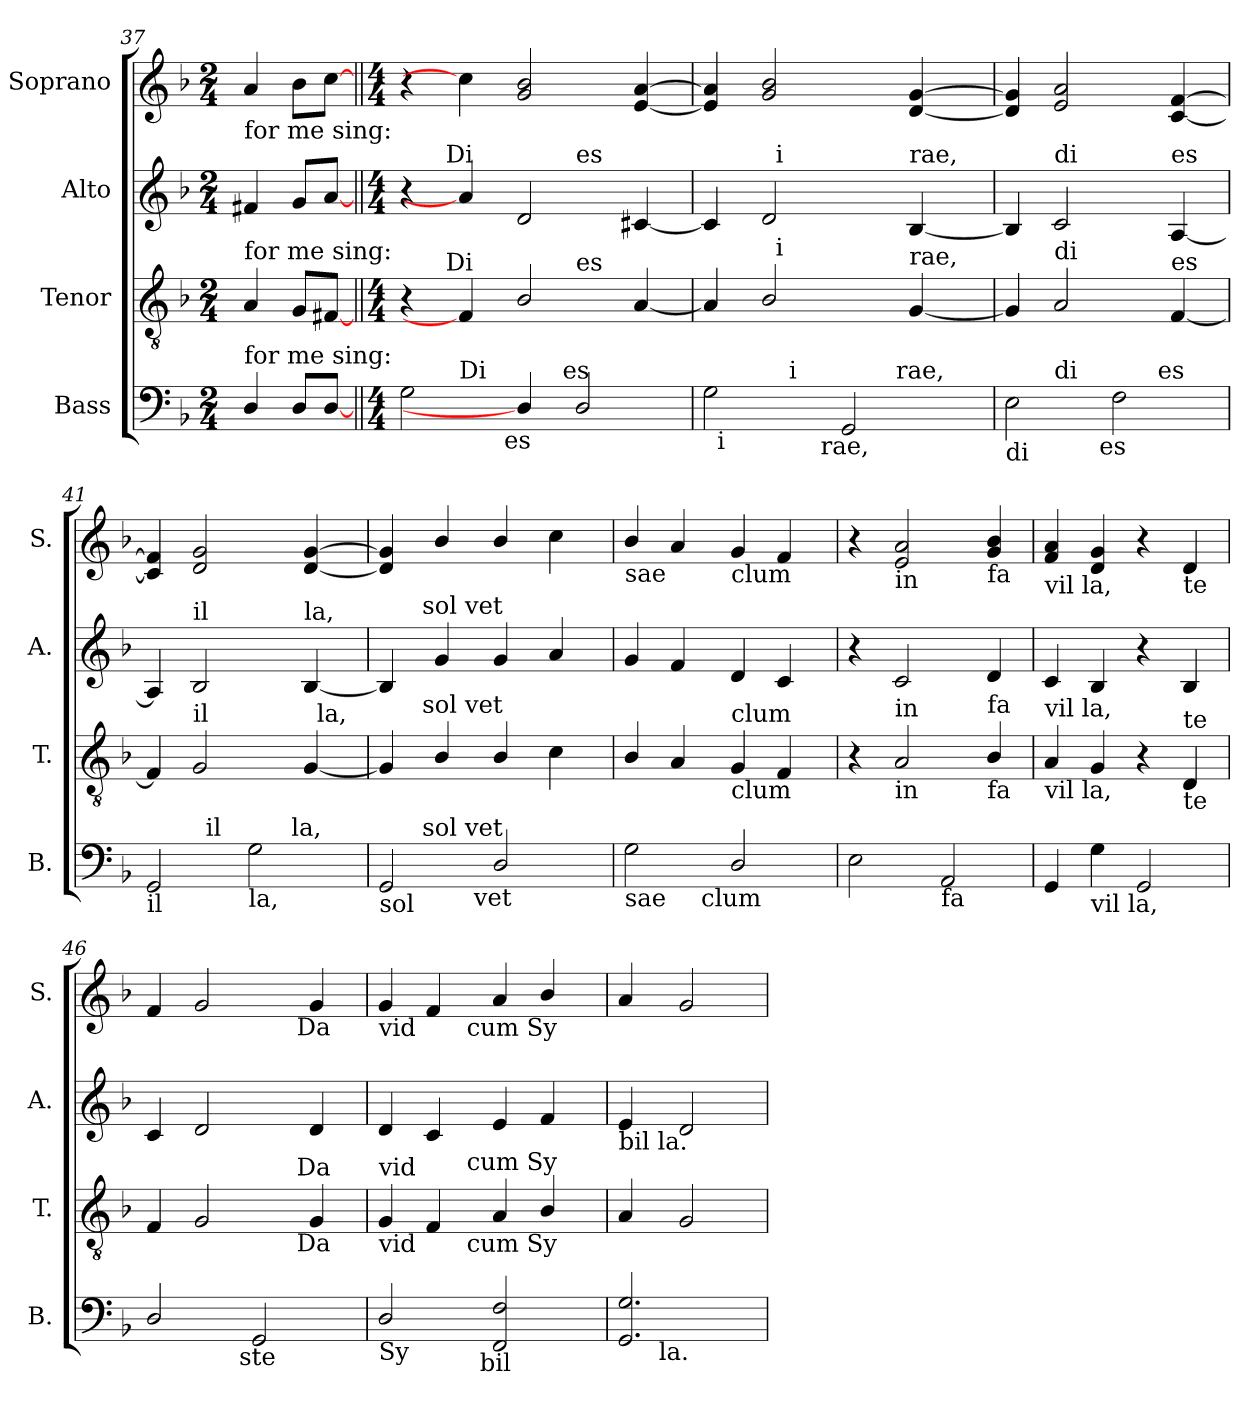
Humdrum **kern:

**kern	**kern	**kern	**kern
*part4	*part3	*part2	*part1
*staff4	*staff3	*staff2	*staff1
*I"Bass	*I"Tenor	*I"Alto	*I"Soprano
*I'B.	*I'T.	*I'A.	*I'S.
*clefF4	*clefGv2	*clefG2	*clefG2
*ITrd7c12	*	*	*
*k[b-]	*k[b-]	*k[b-]	*k[b-]
*F:	*F:	*F:	*F:
*M2/4	*M2/4	*M2/4	*M2/4
=37	=37	=37	=37
!	!	!	!LO:TX:b:t=for me sing&colon;
!	!LO:TX:a:t=for me sing&colon;	!	!
!LO:TX:a:t=for me sing&colon;	!	!	!
4DD/	4A/	4f#X/	4a/
8DD/L	8G/L	8g/L	8b-\L
[8DD/J	[8F#X/J	[8a/J	[8cc\J
!!LO:PB:g=z
=38||	=38||	=38||	=38||
*M4/4	*M4/4	*M4/4	*M4/4
!LO:TX:b:t=Di	!	!	!
*^	*^	*^	*
*	*^	*	*^	*	*^	*
*	*	*^	*	*	*	*	*	*	*
2GG\	4ryy	4...ryy	2ryy	4r	8..ryy	2.ryy	4r	8..ryy	2.ryy	4r
!	!	!	!	!	!	!	!	!LO:TX:a:t=Di	!	!
!	!	!	!	!	!LO:TX:a:t=Di	!	!	!	!	!
.	.	.	.	.	1ryy	.	.	1ryy	.	.
!	!LO:TX:a:t=Di	!	!	!	!	!	!	!	!	!
.	1ryy	.	.	4F#/]	.	.	4a/]	.	.	4cc\]
!	!	!LO:TX:b:t=es	!	!	!	!	!	!	!	!
.	.	2ryy	.	.	.	.	.	.	.	.
4DD/]	.	.	8..ryy	2B-/	.	.	2d/	.	.	2g/ 2b-/
!	!	!	!LO:TX:a:t=es	!	!	!	!	!	!	!
.	.	.	2ryy	.	.	.	.	.	.	.
!	!	!	!	!	!	!	!	!	!LO:TX:a:t=es	!
!	!	!	!	!	!	!LO:TX:a:t=es	!	!	!	!
2DD/	.	.	.	.	.	2ryy	.	.	2ryy	.
.	.	4ryy	.	.	.	.	.	.	.	.
.	.	.	.	[<4A/	.	.	[<4c#X/	.	.	[<4e/ [>4a/
.	.	32ryy	32ryy	.	32ryy	.	.	32ryy	.	.
*	*	*	*	*	*v	*v	*	*	*	*
*	*	*	*	*	*	*	*v	*v	*
=39	=39	=39	=39	=39	=39	=39	=39	=39
*	*	*	*^	*	*	*	*	*
2GG\	32ryy	4ryy	4..ryy	2ryy	4A/]	4ryy	4c#/]	4ryy	4e/] 4a/]
!	!LO:TX:b:t=i	!	!	!	!	!	!	!	!
.	2ryy	.	.	.	.	.	.	.	.
.	.	16ryy	.	.	2B-/	32ryy	2d/	32ryy	2g/ 2b-/
!	!	!	!	!	!	!	!	!LO:TX:a:t=i	!
!	!	!	!	!	!	!LO:TX:a:t=i	!	!	!
.	.	.	.	.	.	2ryy	.	2ryy	.
!	!	!LO:TX:a:t=i	!	!	!	!	!	!	!
.	.	2ryy	.	.	.	.	.	.	.
!	!	!	!LO:TX:b:t=rae,	!	!	!	!	!	!
.	.	.	2ryy	.	.	.	.	.	.
2GGG/	.	.	.	8..ryy	.	.	.	.	.
.	4...ryy	.	.	.	.	.	.	.	.
!	!	!	!	!LO:TX:a:t=rae,	!	!	!	!	!
.	.	.	.	4ryy	.	.	.	.	.
!	!	!	!	!	!	!	!LO:TX:a:t=rae,	!	!
!	!	!	!	!	!LO:TX:a:t=rae,	!	!	!	!
.	.	.	.	.	[<4G/	.	[<4B-/	.	[<4d/ [>4g/
.	.	.	.	.	.	8..ryy	.	8..ryy	.
.	.	8.ryy	.	.	.	.	.	.	.
.	.	.	16ryy	.	.	.	.	.	.
.	.	.	.	32ryy	.	.	.	.	.
=40	=40	=40	=40	=40	=40	=40	=40	=40	=40
!LO:TX:b:t=di	!	!	!	!	!	!	!	!	!
*	*	*	*v	*v	*	*	*v	*v	*
*	*	*	*	*v	*v	*	*
2EE\	4ryy	4...ryy	2ryy	4G/]	4B-/]	4d/] 4g/]
!	!	!	!	!	!LO:TX:a:t=di	!
!	!	!	!	!LO:TX:a:t=di	!	!
!	!LO:TX:a:t=di	!	!	!	!	!
.	2.ryy	.	.	2A/	2c/	2e/ 2a/
!	!	!LO:TX:b:t=es	!	!	!	!
.	.	2ryy	.	.	.	.
2FF\	.	.	8..ryy	.	.	.
!	!	!	!LO:TX:a:t=es	!	!	!
.	.	.	4ryy	.	.	.
!	!	!	!	!	!LO:TX:a:t=es	!
!	!	!	!	!LO:TX:a:t=es	!	!
.	.	.	.	[<4F/	[<4A/	[<4c/ [>4f/
.	.	32ryy	32ryy	.	.	.
=41	=41	=41	=41	=41	=41	=41
!LO:TX:b:t=il	!	!	!	!	!	!
*	*	*v	*v	*^	*	*
2GGG/	4ryy	2ryy	4F/]	2ryy	4A/]	4c/] 4f/]
!	!	!	!	!	!LO:TX:a:t=il	!
!	!	!	!LO:TX:a:t=il	!	!	!
.	32ryy	.	2G/	.	2B-/	2d/ 2g/
!	!LO:TX:a:t=il	!	!	!	!	!
.	2ryy	.	.	.	.	.
!LO:TX:b:t=la,	!	!	!	!	!	!
2GG\	.	8..ryy	.	4ryy	.	.
!	!	!LO:TX:a:t=la,	!	!	!	!
.	.	4ryy	.	.	.	.
!	!	!	!	!	!LO:TX:a:t=la,	!
.	.	.	[<4G/	32ryy	[<4B-/	[<4d/ [>4g/
!	!	!	!	!LO:TX:a:t=la,	!	!
.	8..ryy	.	.	8..ryy	.	.
.	.	32ryy	.	.	.	.
=42	=42	=42	=42	=42	=42	=42
!LO:TX:b:t=sol	!	!	!	!	!	!
*	*	*	*	*	*^	*
2GGG/	8..ryy	4..ryy	4G/]	8..ryy	4B-/]	8..ryy	4d/] 4g/]
!	!	!	!	!	!	!LO:TX:a:t=sol vet	!
!	!	!	!	!LO:TX:a:t=sol vet	!	!	!
!	!LO:TX:a:t=sol vet	!	!	!	!	!	!
.	2ryy	.	.	2ryy	.	2ryy	.
.	.	.	4B-/	.	4g/	.	4b-/
!	!	!LO:TX:b:t=vet	!	!	!	!	!
.	.	2ryy	.	.	.	.	.
2DD/	.	.	4B-/	.	4g/	.	4b-/
.	4ryy	.	.	4ryy	.	4ryy	.
.	.	.	4c\	.	4a/	.	4cc\
.	.	16ryy	.	.	.	.	.
.	32ryy	.	.	32ryy	.	32ryy	.
=43	=43	=43	=43	=43	=43	=43	=43
!	!	!	!	!	!	!	!LO:TX:b:t=sae
!	!	!	!LO:TX:b:t=sae	!	!	!	!
!	!	!	!LO:TX:a:t=sae	!	!	!	!
!LO:TX:b:t=sae	!	!	!	!	!	!	!
*	*v	*v	*	*	*v	*v	*
*	*	*v	*v	*	*
2GG\	4.ryy	4B-/	4g/	4b-/
.	.	4A/	4f/	4a/
!	!LO:TX:b:t=clum	!	!	!
.	2ryy	.	.	.
!	!	!	!	!LO:TX:b:t=clum
!	!	!LO:TX:b:t=clum	!	!
!	!	!LO:TX:a:t=clum	!	!
2DD/	.	4G/	4d/	4g/
.	.	4F/	4c/	4f/
.	8ryy	.	.	.
=44	=44	=44	=44	=44
!LO:TX:b:t=in	!	!	!	!
*v	*v	*	*	*
2EE\	4r	4r	4r
!	!	!	!LO:TX:b:t=in
!	!LO:TX:b:t=in	!	!
!	!LO:TX:a:t=in	!	!
.	2A/	2c/	2e/ 2a/
!LO:TX:b:t=fa	!	!	!
2AAA/	.	.	.
!	!	!	!LO:TX:b:t=fa
!	!LO:TX:b:t=fa	!	!
!	!LO:TX:a:t=fa	!	!
.	4B-/	4d/	4g/ 4b-/
!!LO:LB:g=z
=45	=45	=45	=45
!	!	!	!LO:TX:b:t=vil la,
!	!LO:TX:b:t=vil la,	!	!
!	!LO:TX:a:t=vil la,	!	!
4GGG/	4A/	4c/	4f/ 4a/
!LO:TX:b:t=vil la,	!	!	!
4GG\	4G/	4B-/	4d/ 4g/
2GGG/	4r	4r	4r
!	!	!	!LO:TX:b:t=te
!	!LO:TX:b:t=te	!	!
!	!LO:TX:a:t=te	!	!
.	4D/	4B-/	4d/
=46	=46	=46	=46
!	!	!	!LO:TX:b:t=ste
!	!LO:TX:b:t=ste	!	!
!	!LO:TX:a:t=ste	!	!
!LO:TX:b:t=te	!	!	!
*^	*^	*	*^
2DD/	4...ryy	4F/	2ryy	4c/	4f/	2ryy
.	.	2G/	.	2d/	2g/	.
!	!LO:TX:b:t=ste	!	!	!	!	!
.	2ryy	.	.	.	.	.
2GGG/	.	.	8..ryy	.	.	8..ryy
!	!	!	!	!	!	!LO:TX:b:t=Da
!	!	!	!LO:TX:b:t=Da	!	!	!
!	!	!	!LO:TX:a:t=Da	!	!	!
.	.	.	4ryy	.	.	4ryy
.	.	4G/	.	4d/	4g/	.
.	32ryy	.	32ryy	.	.	32ryy
=47	=47	=47	=47	=47	=47	=47
!	!	!	!	!	!LO:TX:b:t=vid	!
!	!	!LO:TX:b:t=vid	!	!	!	!
!	!	!LO:TX:a:t=vid	!	!	!	!
!LO:TX:b:t=Sy	!	!	!	!	!	!
2DD/	4...ryy	4G/	4..ryy	4d/	4g/	4..ryy
.	.	4F/	.	4c/	4f/	.
!	!	!	!	!	!	!LO:TX:b:t=cum Sy
!	!	!	!LO:TX:b:t=cum Sy	!	!	!
!	!	!	!LO:TX:a:t=cum Sy	!	!	!
.	.	.	2ryy	.	.	2ryy
!	!LO:TX:b:t=bil	!	!	!	!	!
.	2ryy	.	.	.	.	.
2FFF/ 2FF/	.	4A/	.	4e/	4a/	.
.	.	4B-/	.	4f/	4b-/	.
.	.	.	16ryy	.	.	16ryy
.	32ryy	.	.	.	.	.
=48	=48	=48	=48	=48	=48	=48
!	!	!	!	!	!LO:TX:b:t=bil la.	!
!	!	!	!	!LO:TX:b:t=bil la.	!	!
!	!	!LO:TX:b:t=bil la.	!	!	!	!
*	*	*v	*v	*	*v	*v
2.GGG/ 2.GG/	8.ryy	4A/	4e/	4a/
!	!LO:TX:b:t=la.	!	!	!
.	2ryy	.	.	.
.	.	2G/	2d/	2g/
.	16ryy	.	.	.
*v	*v	*	*	*
=	=	=	=
*-	*-	*-	*-
